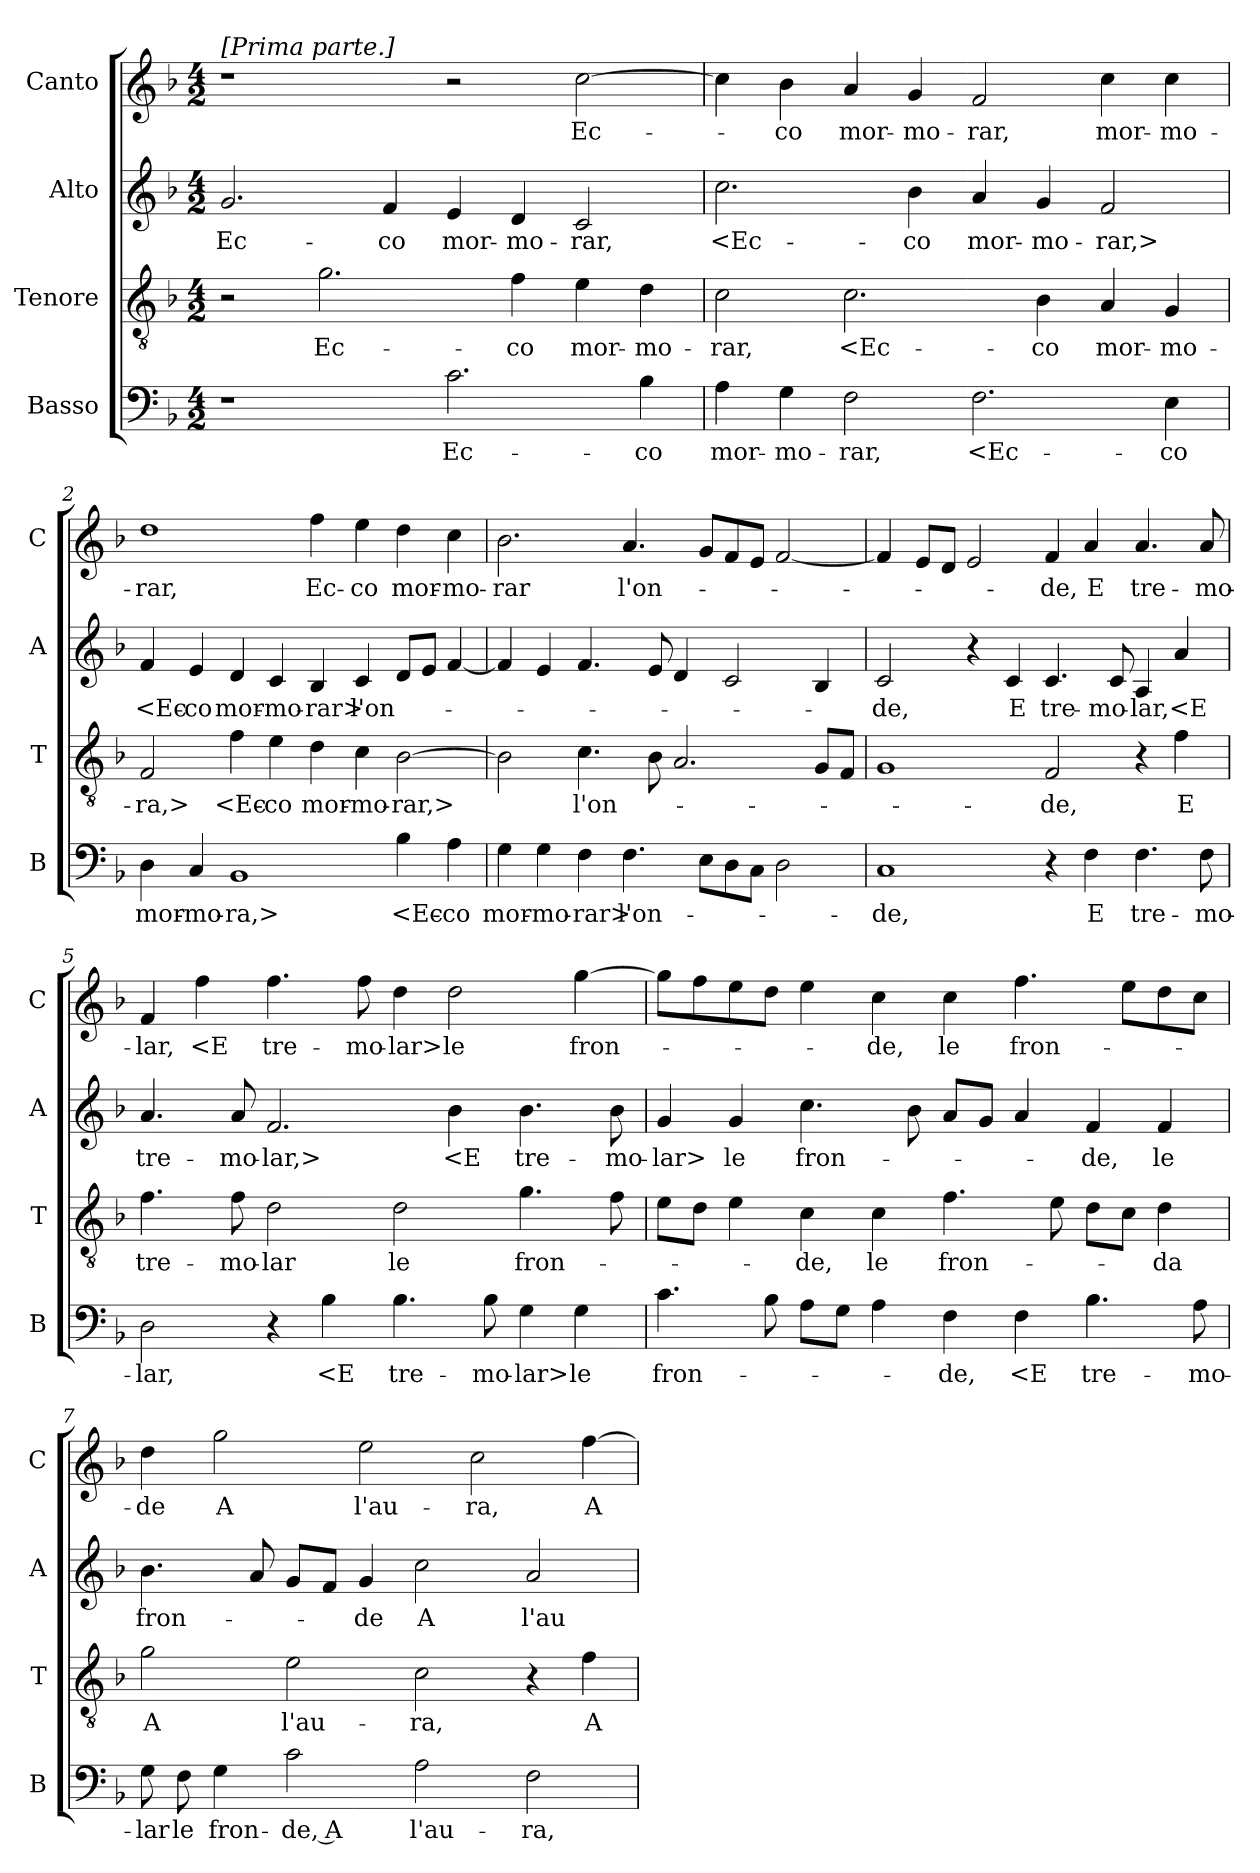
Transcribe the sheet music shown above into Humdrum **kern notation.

**kern	**text	**kern	**text	**kern	**text	**kern	**text
*part4	*part4	*part3	*part3	*part2	*part2	*part1	*part1
*staff4	*staff4	*staff3	*staff3	*staff2	*staff2	*staff1	*staff1
*I"Basso	*	*I"Tenore	*	*I"Alto	*	*I"Canto	*
*I'B	*	*I'T	*	*I'A	*	*I'C	*
*clefF4	*	*clefGv2	*	*clefG2	*	*clefG2	*
*k[b-]	*	*k[b-]	*	*k[b-]	*	*k[b-]	*
*M4/2	*	*M4/2	*	*M4/2	*	*M4/2	*
=	=	=	=	=	=	=	=
!	!	!	!	!	!	!LO:TX:a:t=[Prima parte.]	!
1r	.	2r	.	2.g	Ec-	1r	.
.	.	2.g	Ec-	.	.	.	.
.	.	.	.	4f	-co	.	.
2.c	Ec-	.	.	4e	mor-	2r	.
.	.	4f	-co	4d	-mo-	.	.
.	.	4e	mor-	2c	-rar,	[2cc	Ec-
4B-	-co	4d	-mo-	.	.	.	.
=1	=1	=1	=1	=1	=1	=1	=1
4A	mor-	2c	-rar,	2.cc	<Ec-	4cc]	.
4G	-mo-	.	.	.	.	4b-	-co
2F	-rar,	2.c	<Ec-	.	.	4a	mor-
.	.	.	.	4b-	-co	4g	-mo-
2.F	<Ec-	.	.	4a	mor-	2f	-rar,
.	.	4B-	-co	4g	-mo-	.	.
.	.	4A	mor-	2f	-rar,>	4cc	mor-
4E	-co	4G	-mo-	.	.	4cc	-mo-
=2	=2	=2	=2	=2	=2	=2	=2
4D	mor-	2F	-ra,>	4f	<Ec-	1dd	-rar,
4C	-mo-	.	.	4e	-co	.	.
1BB-	-ra,>	4f	<Ec-	4d	mor-	.	.
.	.	4e	-co	4c	-mo-	.	.
.	.	4d	mor-	4B-	-rar>	4ff	Ec-
.	.	4c	-mo-	4c	l'on-	4ee	-co
4B-	<Ec-	[2B-	-rar,>	8dL	.	4dd	mor-
.	.	.	.	8eJ	.	.	.
4A	-co	.	.	[4f	.	4cc	-mo-
=3	=3	=3	=3	=3	=3	=3	=3
4G	mor-	2B-]	.	4f]	.	2.b-	-rar
4G	-mo-	.	.	4e	.	.	.
4F	-rar>	4.c	l'on-	4.f	.	.	.
4.F	l'on-	.	.	.	.	4.a	l'on-
.	.	8B-	.	8e	.	.	.
.	.	2.A	.	4d	.	.	.
8EL	.	.	.	.	.	8gL	.
8D	.	.	.	2c	.	8f	.
8CJ	.	.	.	.	.	8eJ	.
2D	.	.	.	.	.	[2f	.
.	.	8GL	.	4B-	.	.	.
.	.	8FJ	.	.	.	.	.
=4	=4	=4	=4	=4	=4	=4	=4
1C	-de,	1G	.	2c	-de,	4f]	.
.	.	.	.	.	.	8eL	.
.	.	.	.	.	.	8dJ	.
.	.	.	.	4r	.	2e	.
.	.	.	.	4c	E	.	.
4r	.	2F	-de,	4.c	tre-	4f	-de,
4F	E	.	.	.	.	4a	E
.	.	.	.	8c	-mo-	.	.
4.F	tre-	4r	.	4A	-lar,	4.a	tre-
.	.	4f	E	4a	<E	.	.
8F	-mo-	.	.	.	.	8a	-mo-
=5	=5	=5	=5	=5	=5	=5	=5
2D	-lar,	4.f	tre-	4.a	tre-	4f	-lar,
.	.	.	.	.	.	4ff	<E
.	.	8f	-mo-	8a	-mo-	.	.
4r	.	2d	-lar	2.f	-lar,>	4.ff	tre-
4B-	<E	.	.	.	.	.	.
.	.	.	.	.	.	8ff	-mo-
4.B-	tre-	2d	le	.	.	4dd	-lar>
.	.	.	.	4b-	<E	2dd	le
8B-	-mo-	.	.	.	.	.	.
4G	-lar>	4.g	fron-	4.b-	tre-	.	.
4G	le	.	.	.	.	[4gg	fron-
.	.	8f	.	8b-	-mo-	.	.
=6	=6	=6	=6	=6	=6	=6	=6
4.c	fron-	8eL	.	4g	-lar>	8ggL]	.
.	.	8dJ	.	.	.	8ff	.
.	.	4e	.	4g	le	8ee	.
8B-	.	.	.	.	.	8ddJ	.
8AL	.	4c	-de,	4.cc	fron-	4ee	.
8GJ	.	.	.	.	.	.	.
4A	.	4c	le	.	.	4cc	-de,
.	.	.	.	8b-	.	.	.
4F	-de,	4.f	fron-	8aL	.	4cc	le
.	.	.	.	8gJ	.	.	.
4F	<E	.	.	4a	.	4.ff	fron-
.	.	8e	.	.	.	.	.
4.B-	tre-	8dL	.	4f	-de,	.	.
.	.	8cJ	.	.	.	8eeL	.
.	.	4d	-da	4f	le	8dd	.
8A	-mo-	.	.	.	.	8ccJ	.
=7	=7	=7	=7	=7	=7	=7	=7
8G	-lar	2g	A	4.b-	fron-	4dd	-de
8F	le	.	.	.	.	.	.
4G	fron-	.	.	.	.	2gg	A
.	.	.	.	8a	.	.	.
2c	-de, A	2e	l'au-	8gL	.	.	.
.	.	.	.	8fJ	.	.	.
.	.	.	.	4g	-de	2ee	l'au-
2A	l'au-	2c	-ra,	2cc	A	.	.
.	.	.	.	.	.	2cc	-ra,
2F	-ra,	4r	.	2a	l'au-	.	.
.	.	4f	A	.	.	[4ff	A
=	=	=	=	=	=	=	=
*-	*-	*-	*-	*-	*-	*-	*-
